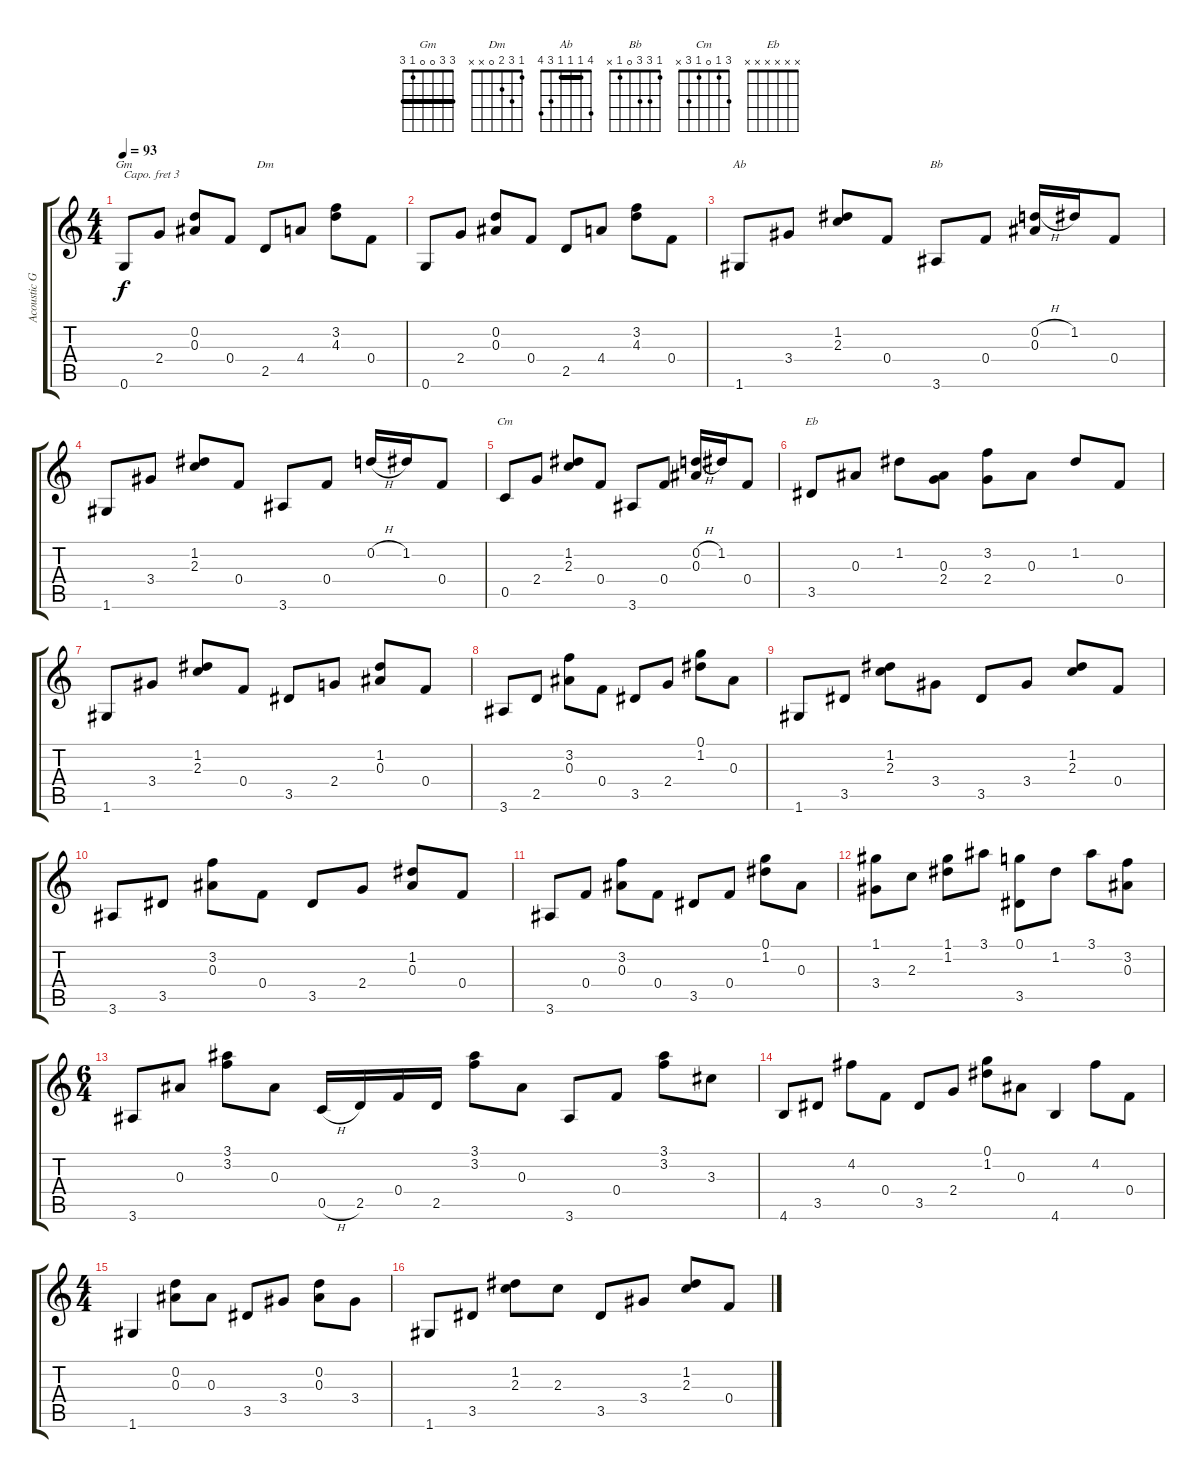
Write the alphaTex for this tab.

\track ("Acoustic Guitar" "Acoustic G") {instrument acousticguitarnylon}
\staff {score tabs}
\capo 3
\tuning (E4 B3 G3 D3 A2 E2) {hide}
\chord ("Gm" 3 3 0 0 1 3) {barre 3}
\chord ("Dm" 1 3 2 0 x x)
\chord ("Ab" 4 1 1 1 3 4) {barre 1}
\chord ("Bb" 1 3 3 0 1 x)
\chord ("Cm" 3 1 0 1 3 x)
\chord ("Eb" x x x x x x)
\ts (4 4)
\tempo 93
\clef g2
\ks c
0.6.8{ch "Gm" dy f instrument acousticguitarnylon} 2.4.8 (0.2 0.3).8 0.4.8 2.5.8{ch "Dm"} 4.4.8 (3.2 4.3).8 0.4.8 |
0.6.8 2.4.8 (0.2 0.3).8 0.4.8 2.5.8 4.4.8 (3.2 4.3).8 0.4.8 |
1.6.8{ch "Ab"} 3.4.8 (1.2 2.3).8 0.4.8 3.6.8{ch "Bb"} 0.4.8 (0.2{h} 0.3).16 1.2.16 0.4.8 |
1.6.8 3.4.8 (1.2 2.3).8 0.4.8 3.6.8 0.4.8 0.2{h}.16 1.2.16 0.4.8 |
0.5.8{ch "Cm"} 2.4.8 (1.2 2.3).8 0.4.8 3.6.8 0.4.8 (0.2{h} 0.3).16 1.2.16 0.4.8 |
3.5.8{ch "Eb"} 0.3.8 1.2.8 (0.3 2.4).8 (3.2 2.4).8 0.3.8 1.2.8 0.4.8 |
1.6.8 3.4.8 (1.2 2.3).8 0.4.8 3.5.8 2.4.8 (1.2 0.3).8 0.4.8 |
3.6.8 2.5.8 (3.2 0.3).8 0.4.8 3.5.8 2.4.8 (0.1 1.2).8 0.3.8 |
1.6.8 3.5.8 (1.2 2.3).8 3.4.8 3.5.8 3.4.8 (1.2 2.3).8 0.4.8 |
3.6.8 3.5.8 (3.2 0.3).8 0.4.8 3.5.8 2.4.8 (1.2 0.3).8 0.4.8 |
3.6.8 0.4.8 (3.2 0.3).8 0.4.8 3.5.8 0.4.8 (0.1 1.2).8 0.3.8 |
(1.1 3.4).8 2.3.8 (1.1 1.2).8 3.1.8 (0.1 3.5).8 1.2.8 3.1.8 (3.2 0.3).8 |
\ts (6 4)
3.6.8 0.3.8 (3.1 3.2).8 0.3.8 0.5{h}.16 2.5.16 0.4.16 2.5.16 (3.1 3.2).8 0.3.8 3.6.8 0.4.8 (3.1 3.2).8 3.3.8 |
4.6.8 3.5.8 4.2.8 0.4.8 3.5.8 2.4.8 (0.1 1.2).8 0.3.8 4.6.4 4.2.8 0.4.8 |
\ts (4 4)
1.6.4 (0.2 0.3).8 0.3.8 3.5.8 3.4.8 (0.2 0.3).8 3.4.8 |
1.6.8 3.5.8 (1.2 2.3).8 2.3.8 3.5.8 3.4.8 (1.2 2.3).8 0.4.8
